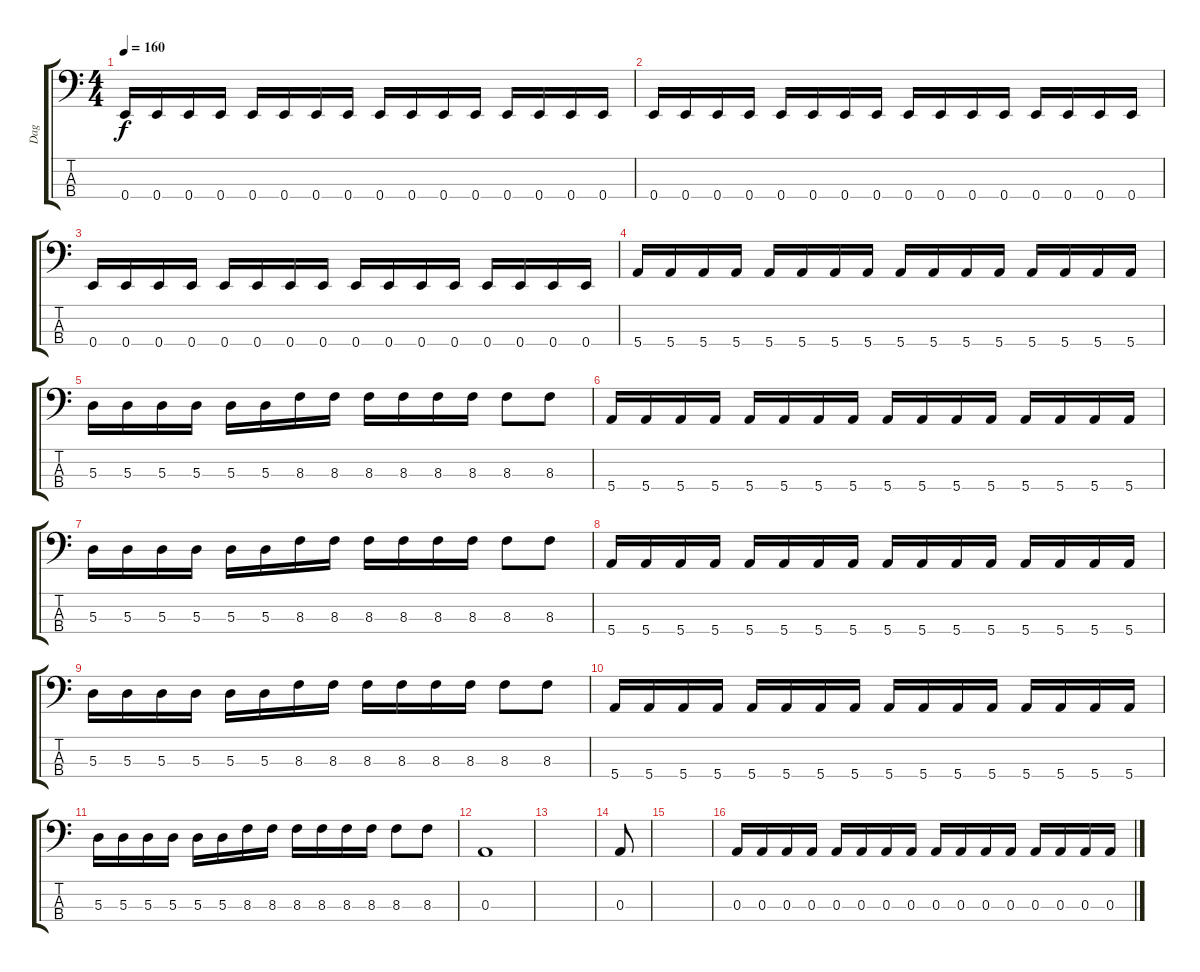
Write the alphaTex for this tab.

\track ("Dag" "Dag") {instrument electricbasspick}
\staff {score tabs}
\tuning (G2 D2 A1 E1) {hide}
\ts (4 4)
\tempo 160
\clef f4
\ks c
0.4.16{dy f} 0.4.16 0.4.16 0.4.16 0.4.16 0.4.16 0.4.16 0.4.16 0.4.16 0.4.16 0.4.16 0.4.16 0.4.16 0.4.16 0.4.16 0.4.16 |
0.4.16 0.4.16 0.4.16 0.4.16 0.4.16 0.4.16 0.4.16 0.4.16 0.4.16 0.4.16 0.4.16 0.4.16 0.4.16 0.4.16 0.4.16 0.4.16 |
0.4.16 0.4.16 0.4.16 0.4.16 0.4.16 0.4.16 0.4.16 0.4.16 0.4.16 0.4.16 0.4.16 0.4.16 0.4.16 0.4.16 0.4.16 0.4.16 |
5.4.16 5.4.16 5.4.16 5.4.16 5.4.16 5.4.16 5.4.16 5.4.16 5.4.16 5.4.16 5.4.16 5.4.16 5.4.16 5.4.16 5.4.16 5.4.16 |
5.3.16 5.3.16 5.3.16 5.3.16 5.3.16 5.3.16 8.3.16 8.3.16 8.3.16 8.3.16 8.3.16 8.3.16 8.3.8 8.3.8 |
5.4.16 5.4.16 5.4.16 5.4.16 5.4.16 5.4.16 5.4.16 5.4.16 5.4.16 5.4.16 5.4.16 5.4.16 5.4.16 5.4.16 5.4.16 5.4.16 |
5.3.16 5.3.16 5.3.16 5.3.16 5.3.16 5.3.16 8.3.16 8.3.16 8.3.16 8.3.16 8.3.16 8.3.16 8.3.8 8.3.8 |
5.4.16 5.4.16 5.4.16 5.4.16 5.4.16 5.4.16 5.4.16 5.4.16 5.4.16 5.4.16 5.4.16 5.4.16 5.4.16 5.4.16 5.4.16 5.4.16 |
5.3.16 5.3.16 5.3.16 5.3.16 5.3.16 5.3.16 8.3.16 8.3.16 8.3.16 8.3.16 8.3.16 8.3.16 8.3.8 8.3.8 |
5.4.16 5.4.16 5.4.16 5.4.16 5.4.16 5.4.16 5.4.16 5.4.16 5.4.16 5.4.16 5.4.16 5.4.16 5.4.16 5.4.16 5.4.16 5.4.16 |
5.3.16 5.3.16 5.3.16 5.3.16 5.3.16 5.3.16 8.3.16 8.3.16 8.3.16 8.3.16 8.3.16 8.3.16 8.3.8 8.3.8 |
0.3.1 |
|
0.3.8 |
|
0.3.16 0.3.16 0.3.16 0.3.16 0.3.16 0.3.16 0.3.16 0.3.16 0.3.16 0.3.16 0.3.16 0.3.16 0.3.16 0.3.16 0.3.16 0.3.16
